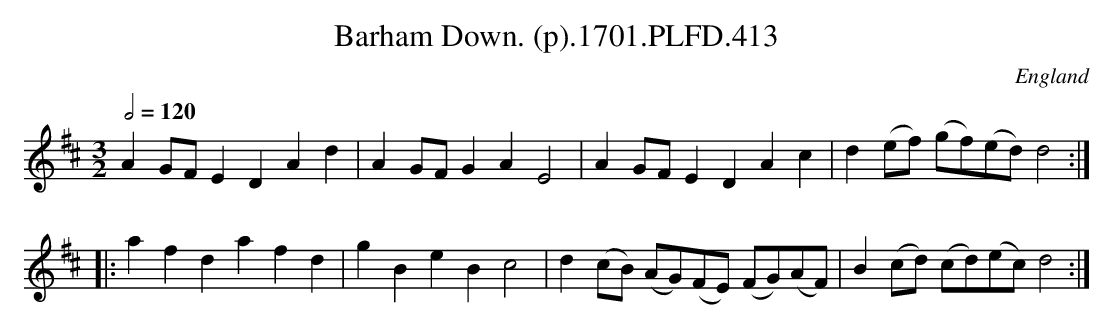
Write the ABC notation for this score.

X:1
T:Barham Down. (p).1701.PLFD.413
M:3/2
L:1/8
Q:1/2=120
O:England
K:D
A2GFE2D2A2d2|A2GFG2A2E4|A2GFE2D2A2c2|d2(ef) (gf)(ed)d4:|
|:a2f2d2a2f2d2|g2B2e2B2c4|d2(cB) (AG)(FE) (FG)(AF)|B2(cd) (cd)(ec)d4:|
